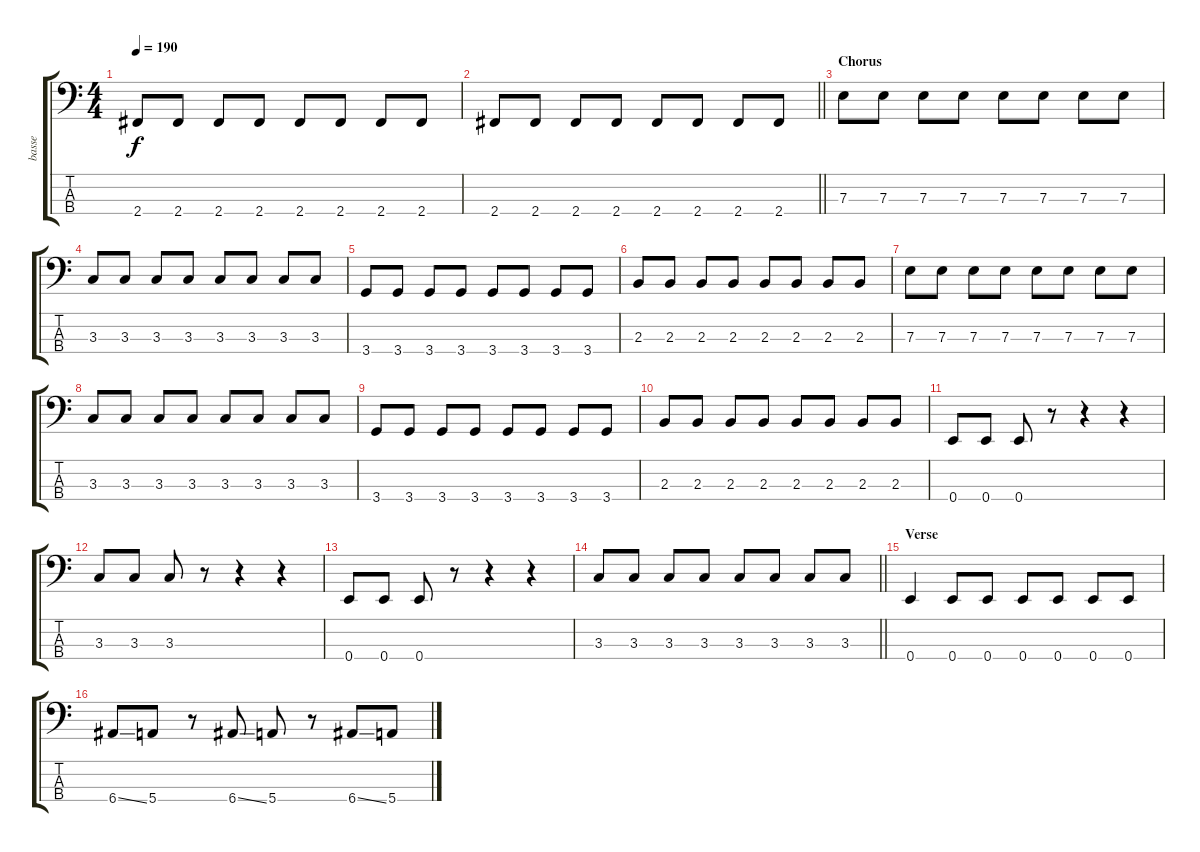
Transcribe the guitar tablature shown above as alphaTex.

\track ("basse" "basse") {instrument electricbassfinger}
\staff {score tabs}
\tuning (G2 D2 A1 E1) {hide}
\ts (4 4)
\tempo 190
\clef f4
\ks c
2.4.8{dy f} 2.4.8 2.4.8 2.4.8 2.4.8 2.4.8 2.4.8 2.4.8 |
\barLineRight lightlight
2.4.8 2.4.8 2.4.8 2.4.8 2.4.8 2.4.8 2.4.8 2.4.8 |
\section ("" "Chorus")
7.3.8 7.3.8 7.3.8 7.3.8 7.3.8 7.3.8 7.3.8 7.3.8 |
3.3.8 3.3.8 3.3.8 3.3.8 3.3.8 3.3.8 3.3.8 3.3.8 |
3.4.8 3.4.8 3.4.8 3.4.8 3.4.8 3.4.8 3.4.8 3.4.8 |
2.3.8 2.3.8 2.3.8 2.3.8 2.3.8 2.3.8 2.3.8 2.3.8 |
7.3.8 7.3.8 7.3.8 7.3.8 7.3.8 7.3.8 7.3.8 7.3.8 |
3.3.8 3.3.8 3.3.8 3.3.8 3.3.8 3.3.8 3.3.8 3.3.8 |
3.4.8 3.4.8 3.4.8 3.4.8 3.4.8 3.4.8 3.4.8 3.4.8 |
2.3.8 2.3.8 2.3.8 2.3.8 2.3.8 2.3.8 2.3.8 2.3.8 |
0.4.8 0.4.8 0.4.8 r.8 r.4 r.4 |
3.3.8 3.3.8 3.3.8 r.8 r.4 r.4 |
0.4.8 0.4.8 0.4.8 r.8 r.4 r.4 |
\barLineRight lightlight
3.3.8 3.3.8 3.3.8 3.3.8 3.3.8 3.3.8 3.3.8 3.3.8 |
\section ("" "Verse")
0.4.4 0.4.8 0.4.8 0.4.8 0.4.8 0.4.8 0.4.8 |
6.4{ss}.8 5.4.8 r.8 6.4{ss}.8 5.4.8 r.8 6.4{ss}.8 5.4.8
